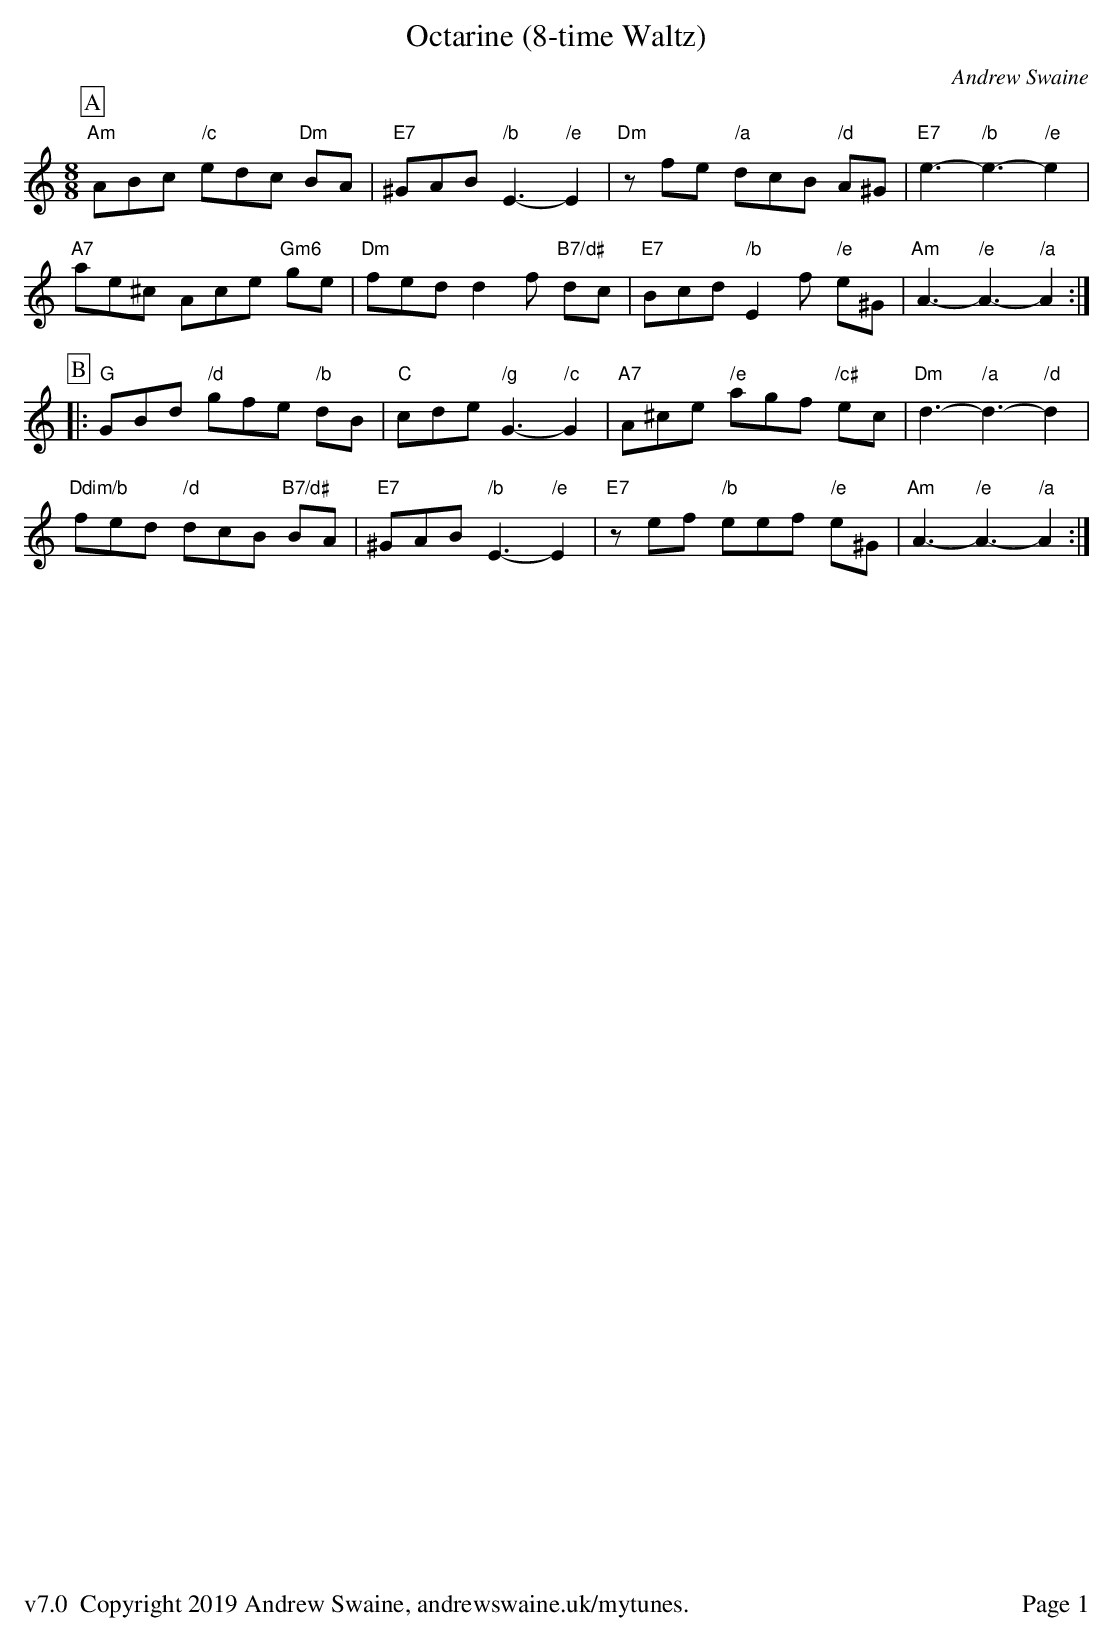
X:1
T:Octarine (8-time Waltz)
C:Andrew Swaine
M:8/8
L:1/8
K:Am
P:A
"Am"ABc "/c"edc "Dm"BA|"E7"^GAB "/b"E3- "/e"E2|"Dm"zfe "/a"dcB "/d"A^G|"E7"e3- "/b"e3- "/e"e2|
"A7"ae^c Ace "Gm6"ge|"Dm"fed d2f "B7/d#"dc|"E7"Bcd "/b"E2f "/e"e^G|"Am"A3- "/e"A3- "/a"A2:|
P:B
|:"G"GBd "/d"gfe "/b"dB|"C"cde "/g"G3- "/c"G2|"A7"A^ce "/e"agf "/c#"ec|"Dm"d3- "/a"d3- "/d"d2|
"Ddim/b"fed "/d"dcB "B7/d#"BA|"E7"^GAB "/b"E3- "/e"E2|"E7"zef "/b"eef "/e"e^G|"Am"A3-"/e"A3-"/a"A2:|
